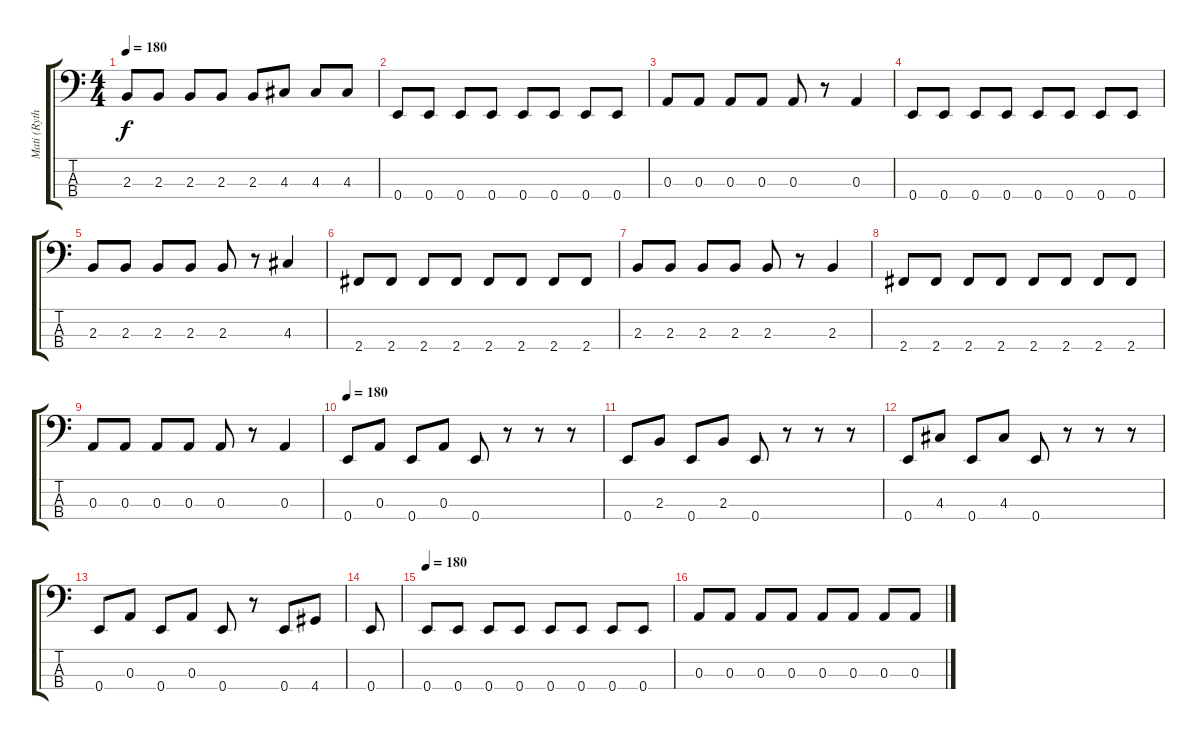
\track ("Mati (Rythm)" "Mati (Ryth") {instrument electricbasspick}
\staff {score tabs}
\tuning (G2 D2 A1 E1) {hide}
\ts (4 4)
\tempo 180
\clef f4
\ks c
2.3.8{dy f} 2.3.8 2.3.8 2.3.8 2.3.8 4.3.8 4.3.8 4.3.8 |
0.4.8 0.4.8 0.4.8 0.4.8 0.4.8 0.4.8 0.4.8 0.4.8 |
0.3.8 0.3.8 0.3.8 0.3.8 0.3.8 r.8 0.3.4 |
0.4.8 0.4.8 0.4.8 0.4.8 0.4.8 0.4.8 0.4.8 0.4.8 |
2.3.8 2.3.8 2.3.8 2.3.8 2.3.8 r.8 4.3.4 |
2.4.8 2.4.8 2.4.8 2.4.8 2.4.8 2.4.8 2.4.8 2.4.8 |
2.3.8 2.3.8 2.3.8 2.3.8 2.3.8 r.8 2.3.4 |
2.4.8 2.4.8 2.4.8 2.4.8 2.4.8 2.4.8 2.4.8 2.4.8 |
0.3.8 0.3.8 0.3.8 0.3.8 0.3.8 r.8 0.3.4 |
\tempo 180
0.4.8 0.3.8 0.4.8 0.3.8 0.4.8 r.8 r.8 r.8 |
0.4.8 2.3.8 0.4.8 2.3.8 0.4.8 r.8 r.8 r.8 |
0.4.8 4.3.8 0.4.8 4.3.8 0.4.8 r.8 r.8 r.8 |
0.4.8 0.3.8 0.4.8 0.3.8 0.4.8 r.8 0.4.8 4.4.8 |
0.4.8 |
\tempo 180
0.4.8 0.4.8 0.4.8 0.4.8 0.4.8 0.4.8 0.4.8 0.4.8 |
0.3.8 0.3.8 0.3.8 0.3.8 0.3.8 0.3.8 0.3.8 0.3.8
